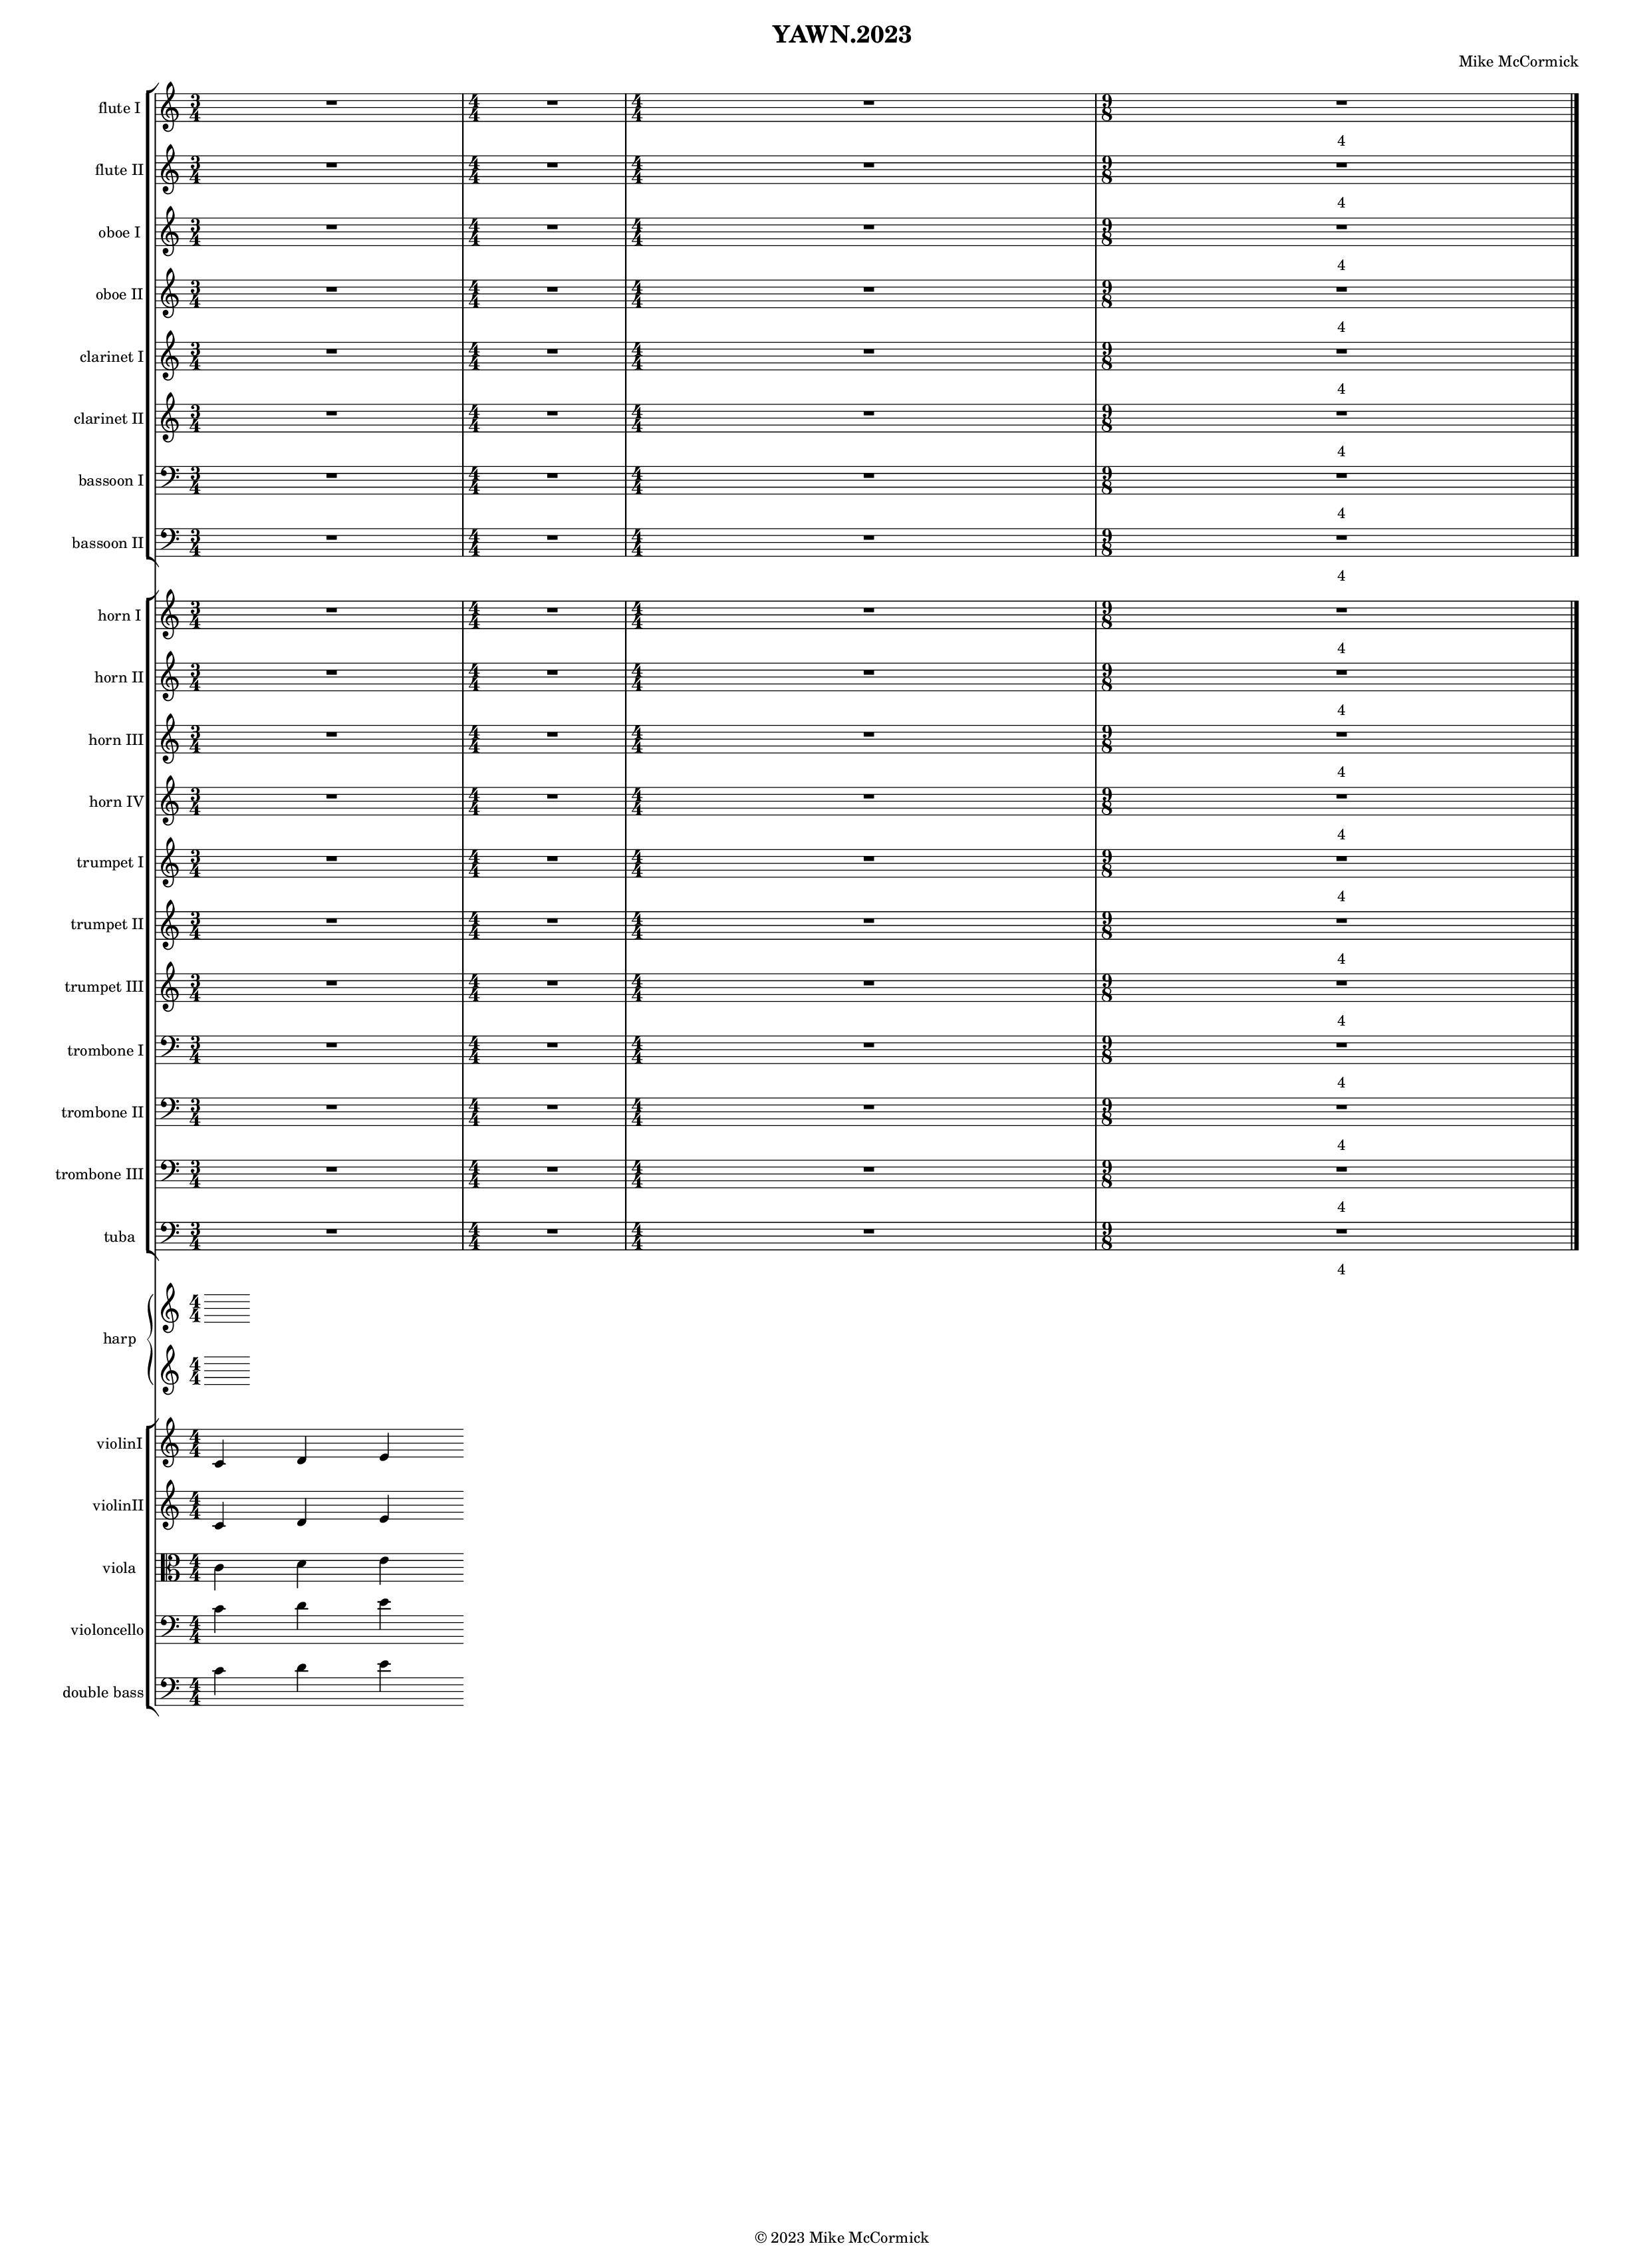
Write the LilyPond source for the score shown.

\version "2.24.2"

% layout
\version "2.24.2"

\paper {
  #( set-paper-size "a2portrait" )
  indent = 1.25\cm
  top-margin = 1.25\cm
  bottom-margin = 1.5\cm
  % line-width = 37.5\cm
  left-margin = 2.7\cm
  right-margin = 1.8\cm
  ragged-right = ##f
  markup-system-spacing = #'(
                              (basic-distance . 12)
                              (minimum-distance . 6)
                              (padding . 1.4)
                              (stretchability . 12)
                              )
  system-system-spacing = #'(
                              (basic-distance . 12)
                              (minimum-distance . 8)
                              (padding . 2.2)
                              (stretchability . 6)
                              )

  scoreTitleMarkup = \markup {
    \fill-line {
      \fontsize #2 \bold
      \fromproperty #'header:piece
    }
  }
  system-separator-markup = \slashSeparator
}

\layout {
  \set Score.rehearsalMarkFormatter = #format-mark-box-alphabet
  %  \autoLineBreaksOff

  \context {
    \Score
    \remove "Timing_translator"
    \remove "Default_bar_line_engraver"
    \remove "Bar_number_engraver"
    \remove "Metronome_mark_engraver"
    \numericTimeSignature
    \override SpacingSpanner.base-shortest-duration = #(ly:make-moment 1/32)
    \override SpacingSpanner.uniform-stretching = ##t
    % \override SpacingSpanner.strict-note-spacing = ##t
    %  proportionalNotationDuration = #(ly:make-moment 1/32)
  }

  \context {
    \Staff
    \consists "Timing_translator"
    \consists "Default_bar_line_engraver"
    \consists "Bar_number_engraver"
    \consists "Metronome_mark_engraver"
    barNumberVisibility = #(every-nth-bar-number-visible 4)
    \override BarNumber.break-visibility = #end-of-line-invisible
    centerBarNumbers = ##t
    \override CenteredBarNumber.Y-offset = #-5.5
    % \RemoveEmptyStaves
  }

  \context {
    \DrumStaff
    \consists "Timing_translator"
    \consists "Default_bar_line_engraver"
    \consists "Bar_number_engraver"
    \consists "Metronome_mark_engraver"
    barNumberVisibility = #(every-nth-bar-number-visible 4)
    \override BarNumber.break-visibility = #end-of-line-invisible
    centerBarNumbers = ##t
    \override CenteredBarNumber.Y-offset = #-5.5
  }

}


% voices
\version "2.24.2"

% woodwinds% 
\version "2.24.2"

fluteI = \new Staff = "fluteI" \with {
  instrumentName = "flute I"
  shortInstrumentName = "fl.I"
  midiInstrument =  "flute"
} \relative c' {

  \time 3/4
  R2.
  \time 4/4
  R1
  \time 4/4
  R1
  \time 9/8
  R4. * 3

  \bar "|."

}

\version "2.24.2"

fluteII = \new Staff = "fluteII" \with {
  instrumentName = "flute II"
  shortInstrumentName = "fl.II"
  midiInstrument =  "flute"
} \relative c' {
    \time 3/4
  R2.
  \time 4/4
  R1
  \time 4/4
  R1 
  \time 9/8
  R4. * 3
  
  \bar "|."
}

\version "2.24.2"

clarinetI = \new Staff = "clarinetI" \with {
  instrumentName = "clarinet I"
  shortInstrumentName = "cl.I"
  midiInstrument =  "clarinet"
} \relative c' {

  \time 3/4
  R2.
  \time 4/4
  R1
  \time 4/4
  R1
  \time 9/8
  R4. * 3

  \bar "|."
}

\version "2.24.2"

clarinetII = \new Staff = "clarinetII" \with {
  instrumentName = "clarinet II"
  shortInstrumentName = "cl.II"
  midiInstrument =  "clarinet"
} \relative c' {
  
    \time 3/4
  R2.
  \time 4/4
  R1
  \time 4/4
  R1 
  \time 9/8
  R4. * 3
  
  \bar "|."
  
}

\version "2.24.2"

bassoonI = \new Staff = "bassoonI" \with {
  instrumentName = "bassoon I"
  shortInstrumentName = "bsn.I"
  midiInstrument =  "bassoon"
} \relative c' {
  \clef bass
  \time 3/4
  R2.
  \time 4/4
  R1
  \time 4/4
  R1 
  \time 9/8
  R4. * 3
  
  \bar "|."
}

\version "2.24.2"

bassoonII = \new Staff = "bassoonII" \with {
  instrumentName = "bassoon II"
  shortInstrumentName = "bsn.II"
  midiInstrument =  "bassoon"
} \relative c' {
  \clef bass

  \time 3/4
  R2.
  \time 4/4
  R1
  \time 4/4
  R1
  \time 9/8
  R4. * 3

  \bar "|."

}

\version "2.24.2"

oboeI = \new Staff = "oboeI" \with {
  instrumentName = "oboe I"
  shortInstrumentName = "ob.I"
  midiInstrument =  "oboe"
} \relative c' {

  \time 3/4
  R2.
  \time 4/4
  R1
  \time 4/4
  R1
  \time 9/8
  R4. * 3

  \bar "|."

}

\version "2.24.2"

oboeII = \new Staff = "oboeII" \with {
  instrumentName = "oboe II"
  shortInstrumentName = "ob.II"
  midiInstrument =  "oboe"
} \relative c' {

  \time 3/4
  R2.
  \time 4/4
  R1
  \time 4/4
  R1
  \time 9/8
  R4. * 3

  \bar "|."

}


% brass
\version "2.24.2"

hornI = \new Staff = "hornI" \with {
  instrumentName = "horn I"
  shortInstrumentName = "hn.I"
} \relative c' {
    \time 3/4
  R2.
  \time 4/4
  R1
  \time 4/4
  R1
  \time 9/8
  R4. * 3

  \bar "|."
}

\version "2.24.2"

hornII = \new Staff = "hornII" \with {
  instrumentName = "horn II"
  shortInstrumentName = "hn.II"
} \relative c' {
    \time 3/4
  R2.
  \time 4/4
  R1
  \time 4/4
  R1
  \time 9/8
  R4. * 3

  \bar "|."
}

\version "2.24.2"

hornIII = \new Staff = "hornIII" \with {
  instrumentName = "horn III"
  shortInstrumentName = "hn.III"
} \relative c' {
   \time 3/4
  R2.
  \time 4/4
  R1
  \time 4/4
  R1
  \time 9/8
  R4. * 3

  \bar "|."
}

\version "2.24.2"

hornIV = \new Staff = "hornIV" \with {
  instrumentName = "horn IV"
  shortInstrumentName = "hn.IV"
  midiInstrument =  "French horn"
} \relative c' {
    \time 3/4
  R2.
  \time 4/4
  R1
  \time 4/4
  R1
  \time 9/8
  R4. * 3

  \bar "|."
  
}

\version "2.24.2"

trumpetI = \new Staff = "trumpetI" \with {
  instrumentName = "trumpet I"
  shortInstrumentName = "tpt.I"
} \relative c' {
    \time 3/4
  R2.
  \time 4/4
  R1
  \time 4/4
  R1
  \time 9/8
  R4. * 3

  \bar "|."
}

\version "2.24.2"

trumpetII = \new Staff = "trumpetII" \with {
  instrumentName = "trumpet II"
  shortInstrumentName = "tpt.II"
} \relative c' {
    \time 3/4
  R2.
  \time 4/4
  R1
  \time 4/4
  R1
  \time 9/8
  R4. * 3

  \bar "|."
}

\version "2.24.2"

trumpetIII = \new Staff = "trumpetIII" \with {
  instrumentName = "trumpet III"
  shortInstrumentName = "tpt.III"
} \relative c' {
   \time 3/4
  R2.
  \time 4/4
  R1
  \time 4/4
  R1
  \time 9/8
  R4. * 3

  \bar "|."
}

\version "2.24.2"

tromboneI = \new Staff = "tromboneI" \with {
  instrumentName = "trombone I"
  shortInstrumentName = "tbn.I"
} \relative c' {
  \clef bass
  
   \time 3/4
  R2.
  \time 4/4
  R1
  \time 4/4
  R1
  \time 9/8
  R4. * 3

  \bar "|."
}

\version "2.24.2"

tromboneII = \new Staff = "tomboneII" \with {
  instrumentName = "trombone II"
  shortInstrumentName = "tbn.II"
} \relative c' {
  \clef bass

  \time 3/4
  R2.
  \time 4/4
  R1
  \time 4/4
  R1
  \time 9/8
  R4. * 3

  \bar "|."
}

\version "2.24.2"

tromboneIII = \new Staff = "tromboneIII" \with {
  instrumentName = "trombone III"
  shortInstrumentName = "tbn.III"
} \relative c' {
  \clef bass
  
  \time 3/4
  R2.
  \time 4/4
  R1
  \time 4/4
  R1
  \time 9/8
  R4. * 3

  \bar "|."
}

\version "2.24.2"

\version "2.24.2"

scaledThree = #(define-music-function
                ( ratio music )
                ( fraction? ly:music? )
                #{
                  \scaleDurations $ratio {
                    \set Timing.measureLength = #(ly:make-moment (* (car ratio) 3/4) (cdr ratio) )
                    $music
                  }
                #})

scaledFour = #(define-music-function
               ( ratio music )
               ( fraction? ly:music? )
               #{
                 \scaleDurations $ratio {
                   \set Timing.measureLength = #(ly:make-moment (car ratio) (cdr ratio) )
                   $music
                 }
               #})

scaledFive = #(define-music-function
               ( ratio music )
               ( fraction? ly:music? )
               #{
                 \scaleDurations $ratio {
                   \set Timing.measureLength = #(ly:make-moment (* (car ratio) 5/4) (cdr ratio) )
                   $music
                 }
               #})

tempoArrow = #(define-music-function
               ( note startTempo )
               ( number? markup? )
               #{
                 \override TextSpanner.bound-details.left.text = \markup { \concat { \normal-text {\note-by-number #note #0 #UP " = " #startTempo } } }
                 \override TextSpanner.style = #'line
                 \override TextSpanner.bound-details.right.text = \markup { \fontsize #3 \arrow-head #X #RIGHT ##t }
               #})

tempoToTempo = #(define-music-function
                 ( note startTempo endTempo )
                 ( number? markup? markup? )
                 #{
                   \override TextSpanner.bound-details.left.text = \markup {
                     \concat {
                       \normal-text {
                         \note-by-number #note #0 #UP " = " #startTempo
                       }
                     }
                   }
                   \override TextSpanner.style = #'line
                   \override TextSpanner.bound-details.right.text = \markup {
                     \concat {
                       \fontsize #3 \arrow-head #X #RIGHT ##t
                       \normal-text {
                         " "
                         \note-by-number #note #0 #UP
                         " = "
                         #endTempo
                       }
                     }
                   }
                 #})


tuba = \new Staff = "tuba" \with {
  instrumentName = "tuba"
  shortInstrumentName = "tuba"
} \relative c' {
  \clef bass

  \time 3/4
  R2.
  \time 4/4
  R1
  \time 4/4
  R1
  \time 9/8
  R4. * 3

  \bar "|."
}


\version "2.24.2"

harp = \new PianoStaff = "harp" \with {
  instrumentName = "harp"
  shortInstrumentName = "hp."
} \relative c' {
  <<
    \new Voice {}
    \new Voice {}
  >>
}

% \include "percussion.ly"

%  strings
\version "2.24.2"


violinI = \new Staff = "violinI" \with {
  instrumentName = "violinI"
  shortInstrumentName = "vln.I"
} \relative c' {
  
  c4 d e
}

\version "2.24.2"

violinII = \new Staff = "violoncello" \with {
  instrumentName = "violinII"
  shortInstrumentName = "vln.II"
} \relative c' {
  c4 d e
}

\version "2.24.2"

viola = \new Staff = "viola" \with {
  instrumentName = "viola"
  shortInstrumentName = "vla"
} \relative c' {
  \clef alto
  c4 d e
}

\version "2.24.2"

violoncello = \new Staff = "violoncello" \with {
  instrumentName = "violoncello"
  shortInstrumentName = "vc."
} \relative c' {
  \clef bass
  c4 d e
}

\version "2.24.2"

doubleBass = \new Staff = "doubleBass" \with {
  instrumentName = "double bass"
  shortInstrumentName = "d.b."
} \relative c' {
  \clef bass
  c4 d e
}



\header {
  title = "YAWN.2023"
  composer = "Mike McCormick"
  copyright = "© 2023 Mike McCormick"
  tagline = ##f
}

\score{
  <<
    \new StaffGroup <<
      \fluteI
      \fluteII
      \oboeI
      \oboeII
      \clarinetI
      \clarinetII
      \bassoonI
      \bassoonII
    >>
    \new StaffGroup <<
      \hornI
      \hornII
      \hornIII
      \hornIV
      \trumpetI
      \trumpetII
      \trumpetIII
      \tromboneI
      \tromboneII
      \tromboneIII
      \tuba
    >>
    \harp
    \new StaffGroup <<
      \violinI
      \violinII
      \viola
      \violoncello
      \doubleBass
    >>
  >>
}